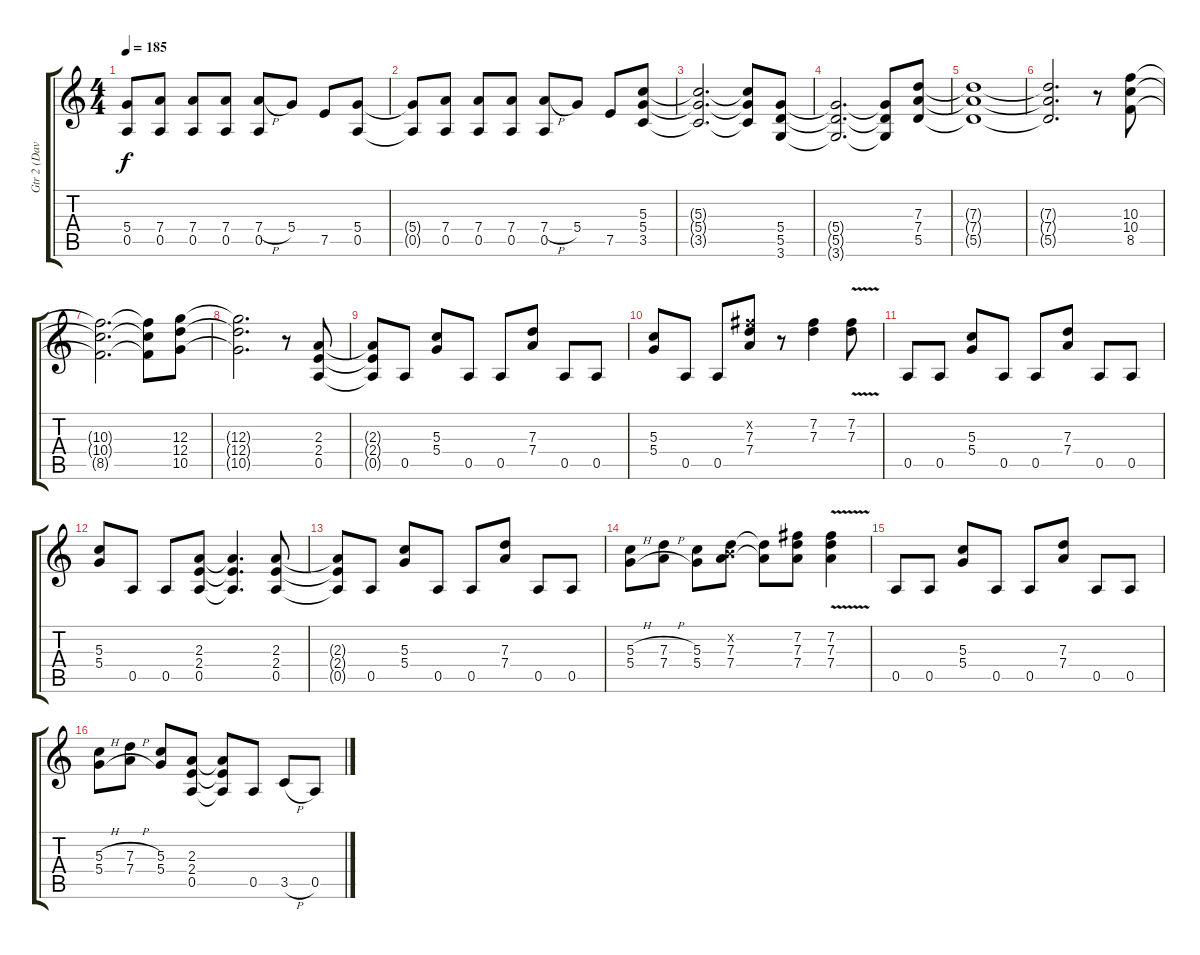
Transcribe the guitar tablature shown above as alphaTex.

\track ("Gtr 2 (Dave Murray" "Gtr 2 (Dav") {instrument distortionguitar}
\staff {score tabs}
\tuning (E4 B3 G3 D3 A2 E2) {hide}
\ts (4 4)
\tempo 185
\clef g2
\ks c
(5.4{t} 0.5{t}).8{dy f} (7.4 0.5).8 (7.4 0.5).8 (7.4 0.5).8 (7.4{h} 0.5).8 5.4.8 7.5.8 (5.4 0.5).8 |
(5.4{t} 0.5{t}).8 (7.4 0.5).8 (7.4 0.5).8 (7.4 0.5).8 (7.4{h} 0.5).8 5.4.8 7.5.8 (5.3 5.4 3.5).8 |
(5.3{t} 5.4{t} 3.5{t}).2{d} (5.3{t} 5.4{t} 3.5{t}).8 (5.4 5.5 3.6).8 |
(5.4{t} 5.5{t} 3.6{t}).2{d} (5.4{t} 5.5{t} 3.6{t}).8 (7.3 7.4 5.5).8 |
(7.3{t} 7.4{t} 5.5{t}).1 |
(7.3{t} 7.4{t} 5.5{t}).2{d} r.8 (10.3 10.4 8.5).8 |
(10.3{t} 10.4{t} 8.5{t}).2{d} (10.3{t} 10.4{t} 8.5{t}).8 (12.3 12.4 10.5).8 |
(12.3{t} 12.4{t} 10.5{t}).2{d} r.8 (2.3 2.4 0.5).8 |
(2.3{t} 2.4{t} 0.5{t}).8 0.5.8 (5.3 5.4).8 0.5.8 0.5.8 (7.3 7.4).8 0.5.8 0.5.8 |
(5.3 5.4).8 0.5.8 0.5.8 (7.2{x} 7.3 7.4).8 r.8 (7.2 7.3).4 (7.2{v} 7.3{v}).8 |
0.5.8 0.5.8 (5.3 5.4).8 0.5.8 0.5.8 (7.3 7.4).8 0.5.8 0.5.8 |
(5.3 5.4).8 0.5.8 0.5.8 (2.3 2.4 0.5).8 (2.3{t} 2.4{t} 0.5{t}).4{d} (2.3 2.4 0.5).8 |
(2.3{t} 2.4{t} 0.5{t}).8 0.5.8 (5.3 5.4).8 0.5.8 0.5.8 (7.3 7.4).8 0.5.8 0.5.8 |
(5.3{h} 5.4{h}).8 (7.3{h} 7.4{h}).8 (5.3 5.4).8 (0.2{x} 7.3 7.4).8 (7.3{t} 7.4{t}).8 (7.2 7.3 7.4).8 (7.2{v} 7.3{v} 7.4{v}).4 |
0.5.8 0.5.8 (5.3 5.4).8 0.5.8 0.5.8 (7.3 7.4).8 0.5.8 0.5.8 |
(5.3{h} 5.4{h}).8 (7.3{h} 7.4{h}).8 (5.3 5.4).8 (2.3 2.4 0.5).8 (2.3{t} 2.4{t} 0.5{t}).8 0.5.8 3.5{h}.8 0.5.8
